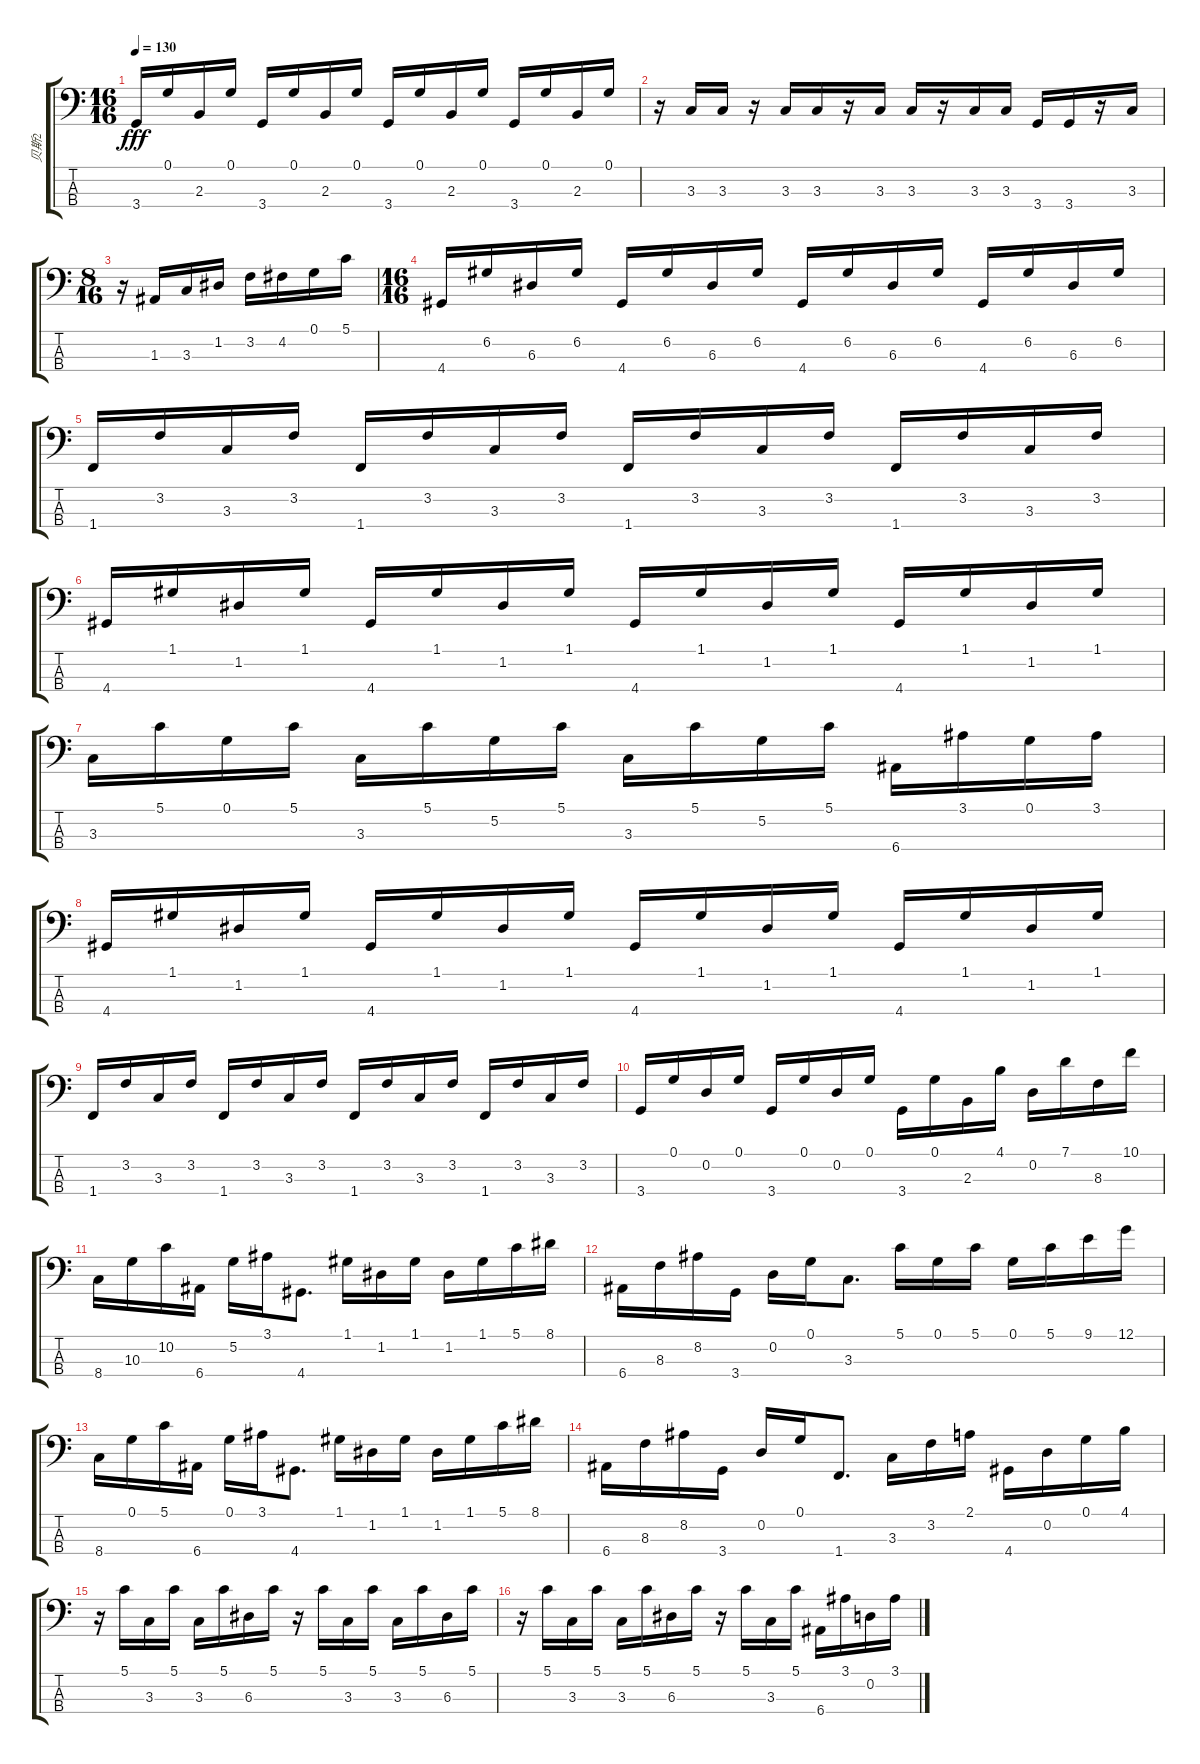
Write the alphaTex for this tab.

\track ("贝斯2" "贝斯2") {instrument slapbass2}
\staff {score tabs}
\tuning (G2 D2 A1 E1) {hide}
\ts (16 16)
\tempo 130
\clef f4
\ks c
3.4.16{dy fff} 0.1.16 2.3.16 0.1.16 3.4.16 0.1.16 2.3.16 0.1.16 3.4.16 0.1.16 2.3.16 0.1.16 3.4.16 0.1.16 2.3.16 0.1.16 |
r.16 3.3.16 3.3.16 r.16 3.3.16 3.3.16 r.16 3.3.16 3.3.16 r.16 3.3.16 3.3.16 3.4.16 3.4.16 r.16 3.3.16 |
\ts (8 16)
r.16 1.3.16 3.3.16 1.2.16 3.2.16 4.2.16 0.1.16 5.1.16 |
\ts (16 16)
4.4.16 6.2.16 6.3.16 6.2.16 4.4.16 6.2.16 6.3.16 6.2.16 4.4.16 6.2.16 6.3.16 6.2.16 4.4.16 6.2.16 6.3.16 6.2.16 |
1.4.16 3.2.16 3.3.16 3.2.16 1.4.16 3.2.16 3.3.16 3.2.16 1.4.16 3.2.16 3.3.16 3.2.16 1.4.16 3.2.16 3.3.16 3.2.16 |
4.4.16 1.1.16 1.2.16 1.1.16 4.4.16 1.1.16 1.2.16 1.1.16 4.4.16 1.1.16 1.2.16 1.1.16 4.4.16 1.1.16 1.2.16 1.1.16 |
3.3.16 5.1.16 0.1.16 5.1.16 3.3.16 5.1.16 5.2.16 5.1.16 3.3.16 5.1.16 5.2.16 5.1.16 6.4.16 3.1.16 0.1.16 3.1.16 |
4.4.16 1.1.16 1.2.16 1.1.16 4.4.16 1.1.16 1.2.16 1.1.16 4.4.16 1.1.16 1.2.16 1.1.16 4.4.16 1.1.16 1.2.16 1.1.16 |
1.4.16 3.2.16 3.3.16 3.2.16 1.4.16 3.2.16 3.3.16 3.2.16 1.4.16 3.2.16 3.3.16 3.2.16 1.4.16 3.2.16 3.3.16 3.2.16 |
3.4.16 0.1.16 0.2.16 0.1.16 3.4.16 0.1.16 0.2.16 0.1.16 3.4.16 0.1.16 2.3.16 4.1.16 0.2.16 7.1.16 8.3.16 10.1.16 |
8.4.16 10.3.16 10.2.16 6.4.16 5.2.16 3.1.16 4.4.8{d} 1.1.16 1.2.16 1.1.16 1.2.16 1.1.16 5.1.16 8.1.16 |
6.4.16 8.3.16 8.2.16 3.4.16 0.2.16 0.1.16 3.3.8{d} 5.1.16 0.1.16 5.1.16 0.1.16 5.1.16 9.1.16 12.1.16 |
8.4.16 0.1.16 5.1.16 6.4.16 0.1.16 3.1.16 4.4.8{d} 1.1.16 1.2.16 1.1.16 1.2.16 1.1.16 5.1.16 8.1.16 |
6.4.16 8.3.16 8.2.16 3.4.16 0.2.16 0.1.16 1.4.8{d} 3.3.16 3.2.16 2.1.16 4.4.16 0.2.16 0.1.16 4.1.16 |
r.16 5.1.16 3.3.16 5.1.16 3.3.16 5.1.16 6.3.16 5.1.16 r.16 5.1.16 3.3.16 5.1.16 3.3.16 5.1.16 6.3.16 5.1.16 |
r.16 5.1.16 3.3.16 5.1.16 3.3.16 5.1.16 6.3.16 5.1.16 r.16 5.1.16 3.3.16 5.1.16 6.4.16 3.1.16 0.2.16 3.1.16
